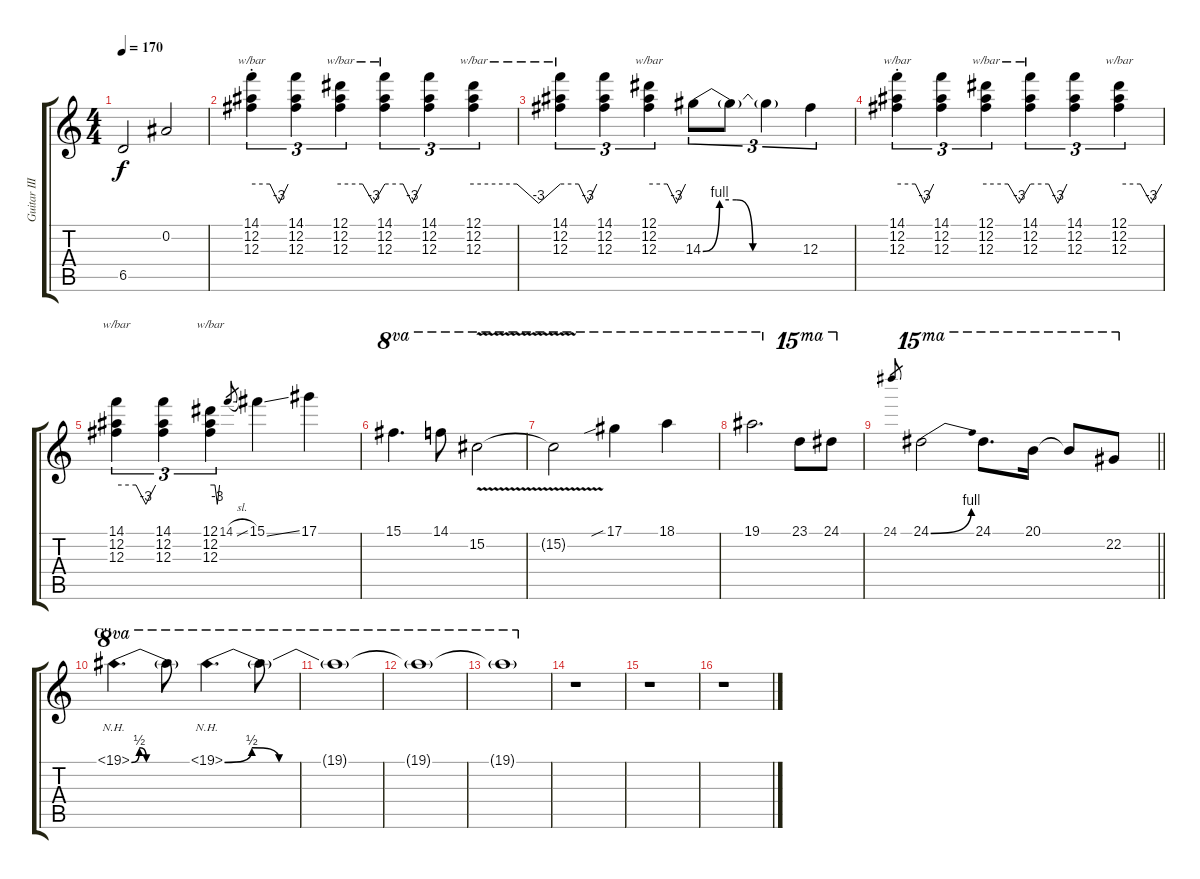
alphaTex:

\track ("Guitar III" "Guitar III") {instrument overdrivenguitar}
\staff {score tabs}
\tuning (Eb4 Bb3 Gb3 Db3 Ab2 Eb2) {hide}
\ts (4 4)
\tempo 170
\clef g2
\ks c
6.5.2{dy f} 0.2.2 |
(14.1 12.2{st} 12.3).4{tu (3 2) tbe (custom default 0 0 30 0 45 -12 60 0)} (14.1 12.2 12.3).4{tu (3 2)} (12.1 12.2 12.3).4{tu (3 2) tbe (custom default 0 0 30 0 45 -12 60 0)} (14.1 12.2 12.3).4{tu (3 2) tbe (custom default 0 0 30 0 45 -12 60 0)} (14.1 12.2 12.3).4{tu (3 2)} (12.1 12.2 12.3).4{tu (3 2) tbe (custom default 0 0 30 0 45 -12 60 0)} |
(14.1 12.2 12.3).4{tu (3 2) tbe (custom default 0 0 30 0 45 -12 60 0)} (14.1 12.2 12.3).4{tu (3 2)} (12.1 12.2 12.3).4{tu (3 2) tbe (custom default 0 0 30 0 45 -12 60 0)} 14.3{be (custom 0 0 10 4 20 4 30 0 60 0)}.8{tu (3 2)} 14.3{t}.8{tu (3 2)} 14.3{t}.4{tu (3 2)} 12.3.4{tu (3 2)} |
(14.1 12.2{st} 12.3).4{tu (3 2) tbe (custom default 0 0 30 0 45 -12 60 0)} (14.1 12.2 12.3).4{tu (3 2)} (12.1 12.2 12.3).4{tu (3 2) tbe (custom default 0 0 30 0 45 -12 60 0)} (14.1 12.2 12.3).4{tu (3 2) tbe (custom default 0 0 30 0 45 -12 60 0)} (14.1 12.2 12.3).4{tu (3 2)} (12.1 12.2 12.3).4{tu (3 2) tbe (custom default 0 0 30 0 45 -12 60 0)} |
(14.1 12.2 12.3).4{tu (3 2) tbe (custom default 0 0 30 0 45 -12 60 0)} (14.1 12.2 12.3).4{tu (3 2)} (12.1 12.2 12.3).4{tu (3 2) tbe (custom default 0 0 30 0 45 -12 60 0)} 14.1{sl}.8{gr} 15.1{ss}.4 17.1.4 |
15.1.4{d ot 8va} 14.1.8{ot 8va} 15.2{v}.2{ot 8va} |
15.2{t}.2{ot 8va} 17.1{sib}.4{ot 8va} 18.1.4{ot 8va} |
19.1.2{d ot 8va} 23.1.8{ot 15ma} 24.1.8{ot 15ma} |
\barLineRight lightlight
24.1.8{gr} 24.1{be (bend 0 0 60 4)}.2{ot 15ma} 24.1.8{d ot 15ma} 20.1.16{ot 15ma} 20.1{t}.8{ot 15ma} 22.2.8{ot 15ma} |
\section ("" "C''")
19.1{be (custom 0 0 8 2 15 0 30 0 60 0) nh}.4{d ot 8va} 19.1{t}.8{ot 8va} 19.1{be (custom 0 0 5 2 10 0 30 0 60 0) nh}.4{d ot 8va} 19.1{t}.8{ot 8va} |
19.1{t}.1{ot 8va} |
19.1{t}.1{ot 8va} |
19.1{t}.1{ot 8va} |
r.1 |
r.1 |
r.1
